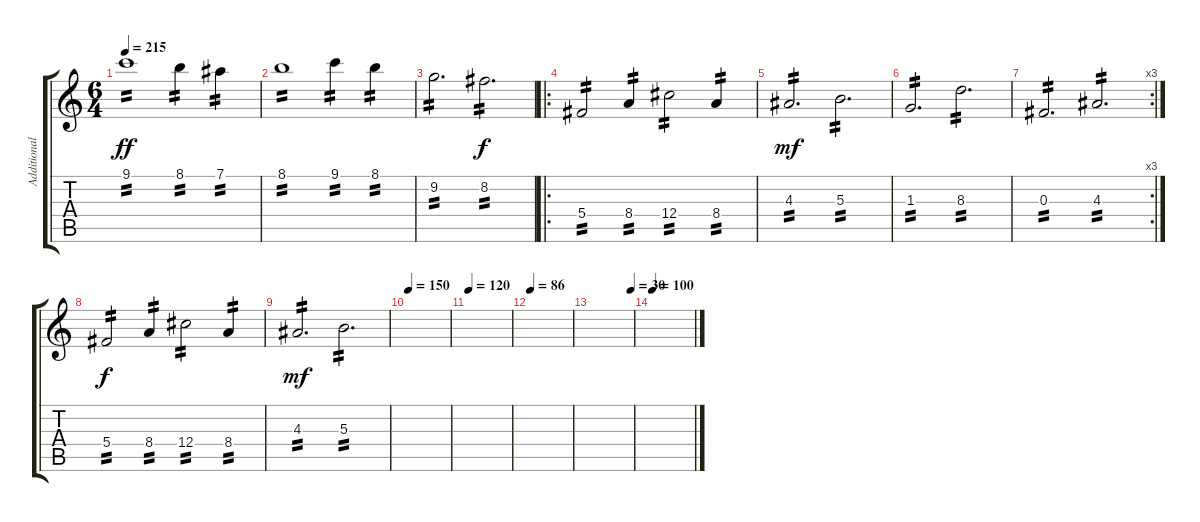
\track ("Additional guitar" "Additional") {instrument distortionguitar}
\staff {score tabs}
\tuning (Eb4 Bb3 Gb3 Db3 Ab2 Eb2) {hide}
\ts (6 4)
\tempo 215
\clef g2
\ks c
9.1.1{tp 2 dy ff} 8.1.4{tp 2} 7.1.4{tp 2} |
8.1.1{tp 2} 9.1.4{tp 2} 8.1.4{tp 2} |
9.2.2{d tp 2} 8.2.2{d tp 2 dy f} |
\ro
5.4.2{tp 2} 8.4.4{tp 2} 12.4.2{tp 2} 8.4.4{tp 2} |
4.3.2{d tp 2 dy mf} 5.3.2{d tp 2} |
1.3.2{d tp 2} 8.3.2{d tp 2} |
\rc 3
0.3.2{d tp 2} 4.3.2{d tp 2} |
5.4.2{tp 2 dy f} 8.4.4{tp 2} 12.4.2{tp 2} 8.4.4{tp 2} |
4.3.2{d tp 2 dy mf} 5.3.2{d tp 2} |
\tempo 150
|
\tempo 120
|
\tempo 86
|
\tempo (30 0.9583333333333334)
|
\tempo 100
